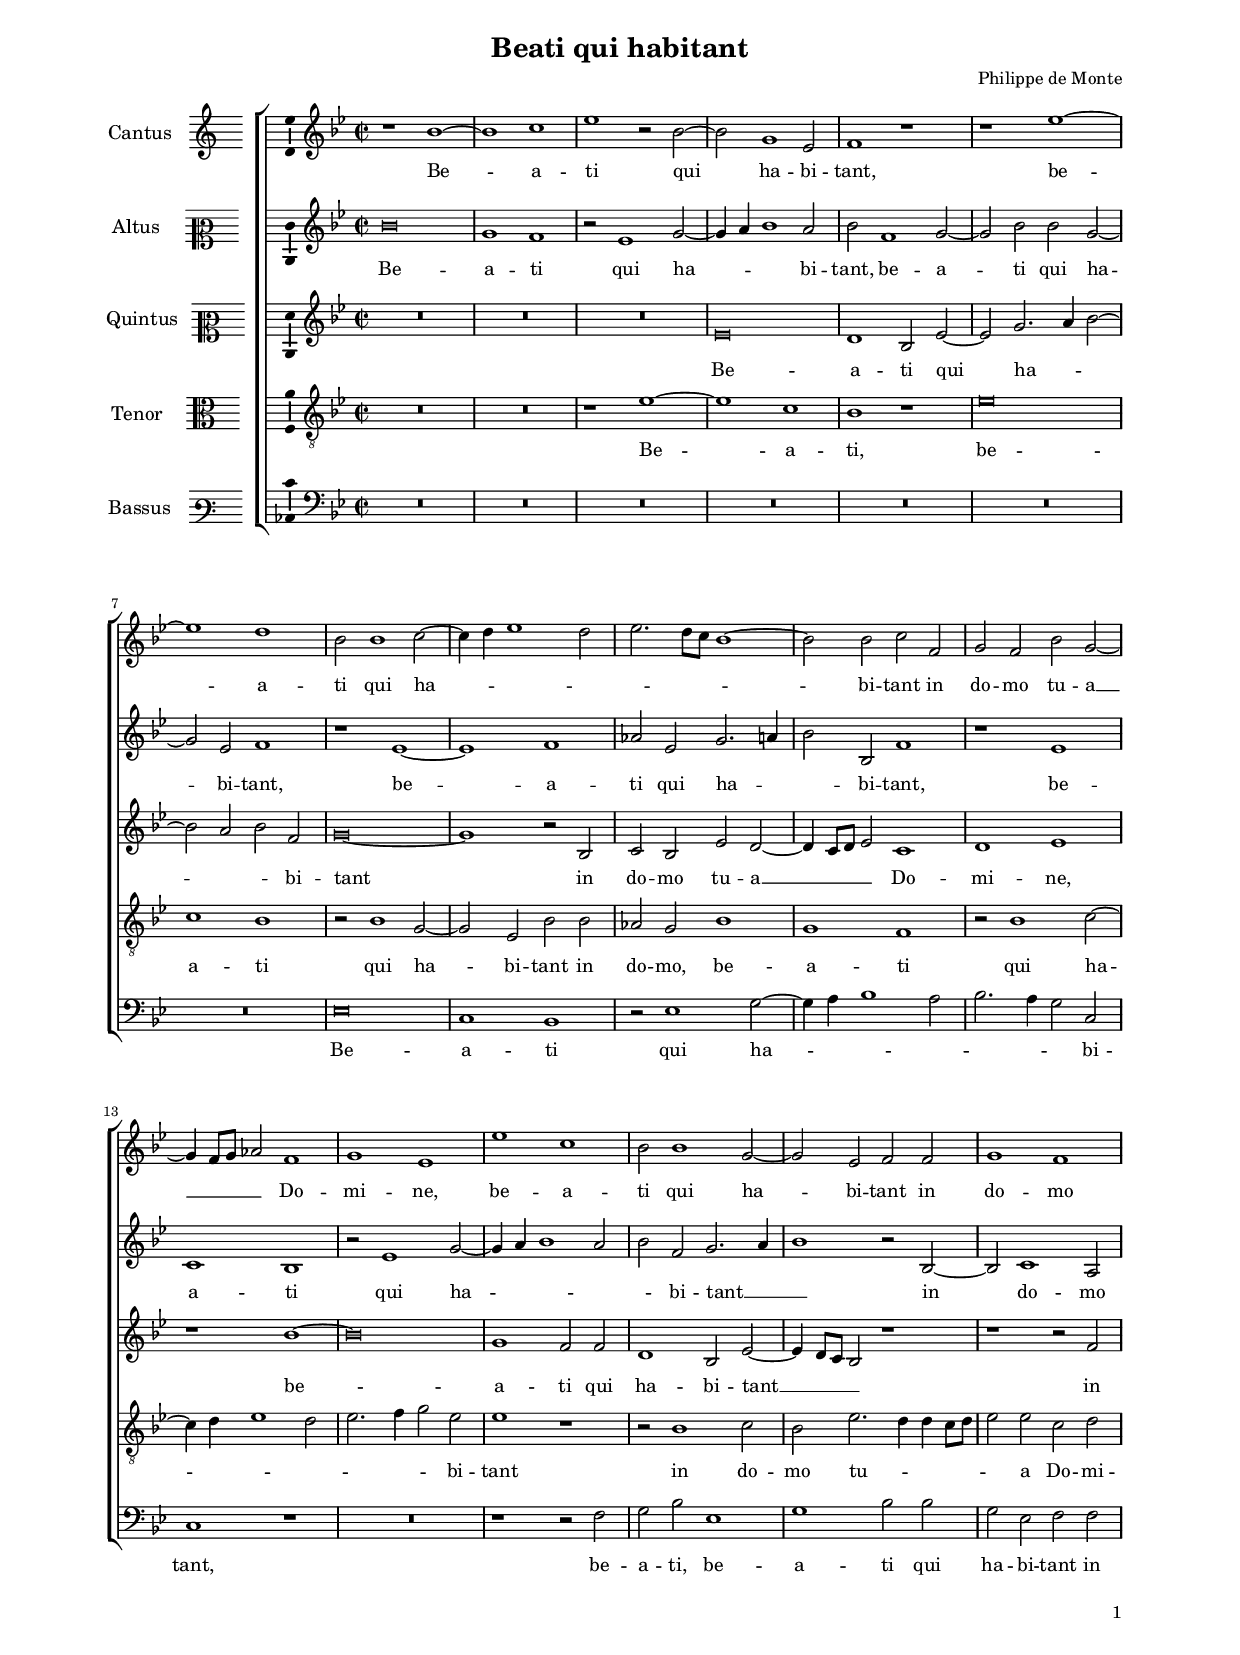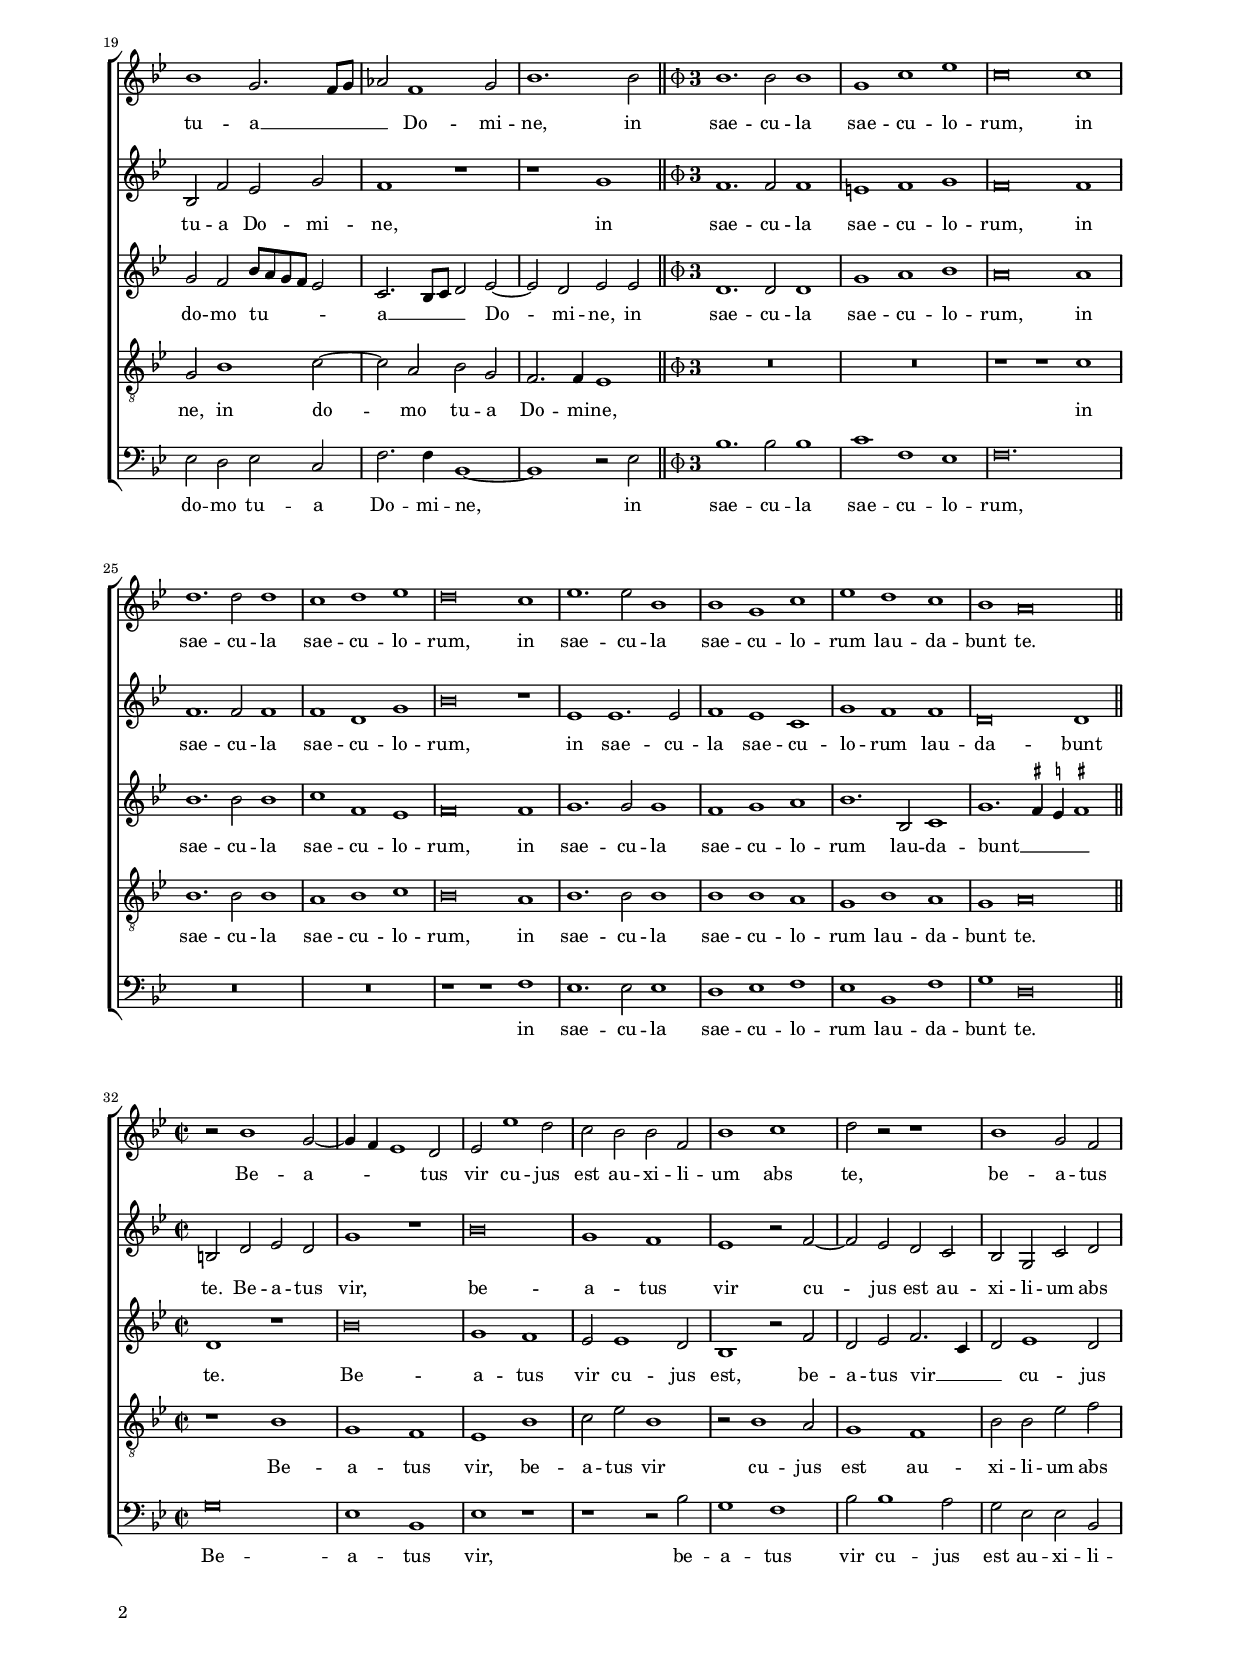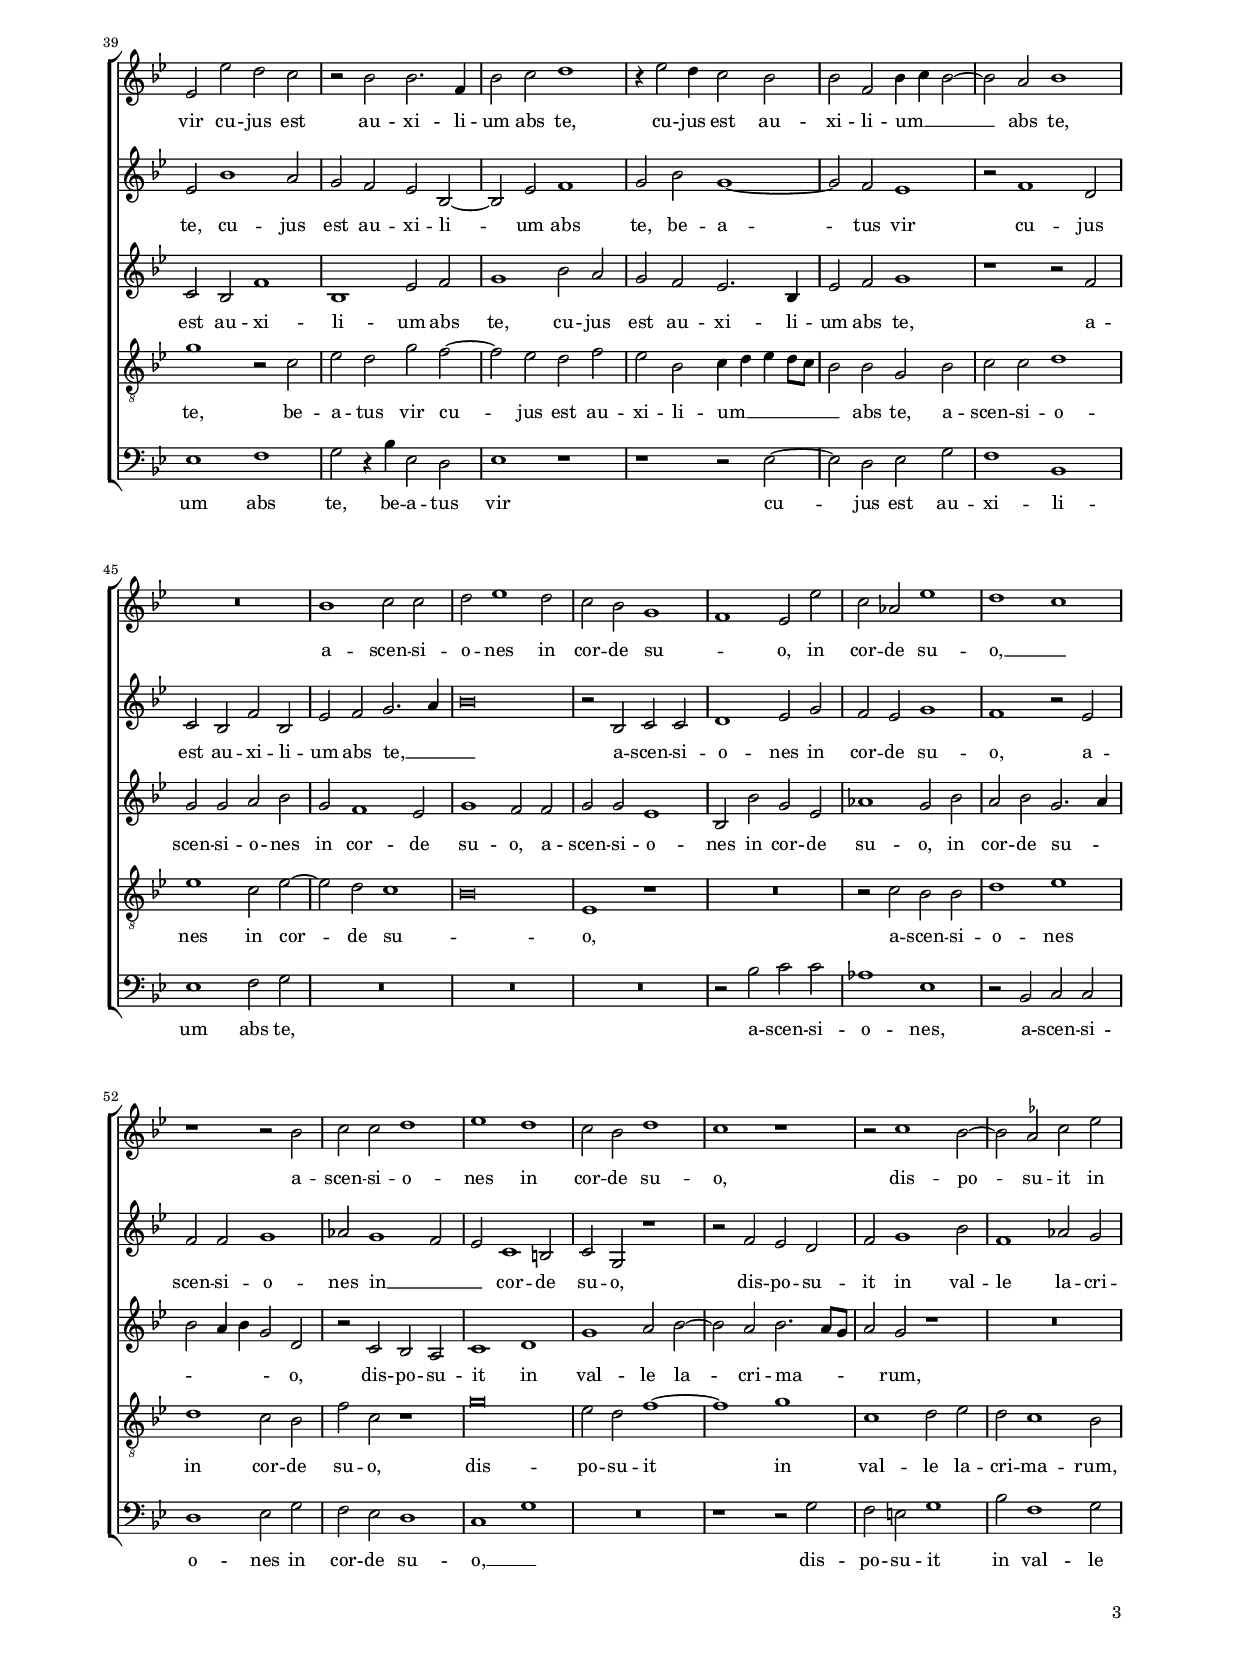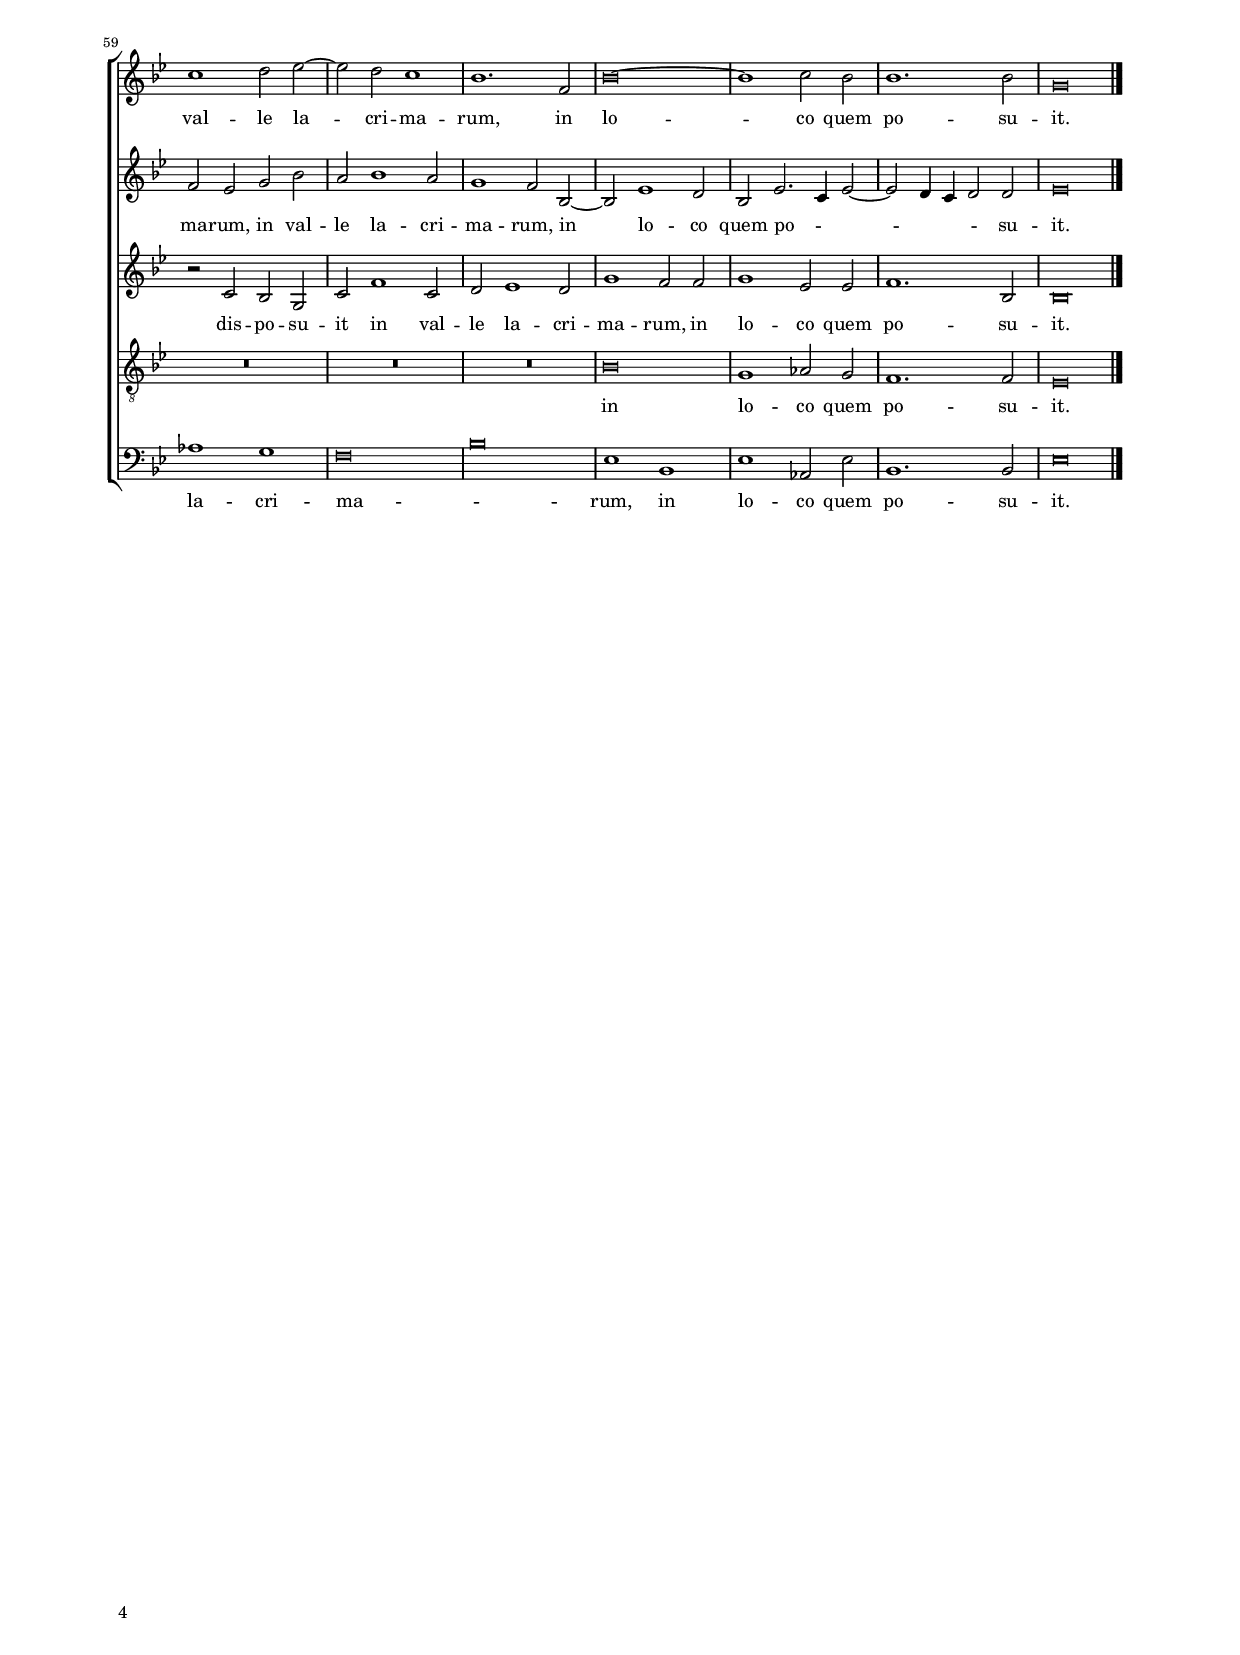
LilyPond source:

\header
{
  title="Beati qui habitant"
  composer="Philippe de Monte"
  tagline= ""
}

\version "2.22.0"
\language deutsch
#(set-global-staff-size 15)
% #(set-default-paper-size "letter")
#(ly:set-option 'point-and-click #f)


 PhiThree = {
   \once \override Staff.TimeSignature.stencil = #ly:text-interface::print
   \once \override Staff.TimeSignature.text =
   \markup \number { \musicglyph "timesig.mensural34" \vcenter "3" }
   \time 6/2
   }

\paper
	{
	top-margin = 1.7 \cm
	bottom-margin = 1.1 \cm
	left-margin = 2 \cm
	right-margin = 2 \cm
	ragged-bottom = ##f
	ragged-last-bottom = ##t
	print-page-number = ##f
	system-system-spacing = #'((basic-distance . 17) (minimum-distance . 14) (padding . 6) (strechability . 150))
        oddFooterMarkup=\markup   \fill-line { "" \fromproperty #'page:page-number-string }
        evenFooterMarkup=\markup  \fill-line { \fromproperty #'page:page-number-string "" }
        last-bottom-spacing = #'((basic-distance . 12) (minimum-distance . 7) (padding . 4))
%	systems-per-page = 3
%       page-count = 3
%	min-systems-per-page = 3
	markup-system-spacing.basic-distance = #12
%	print-all-headers = ##t
%	print-first-page-number = ##t
%	first-page-number = 1
	}

	
global = {
	\key c \major
	\time 2/2 \set Score.measureLength = #(ly:make-moment 2/1)
        \set Score.tempoHideNote = ##t
        \tempo 2 = 90
        \skip 1*2*21 \bar "||"
        \PhiThree
        \tempo 1 = 90
        \skip 1*3*10 \bar "||"
        \time 2/2 \set Score.measureLength = #(ly:make-moment 2/1) \newSpacingSection
        \tempo 2 = 90
        \skip 1*2*34 \bar "|."
	}

	ficta = { \once \set suggestAccidentals = ##t }

	forget = #(define-music-function (music) (ly:music?) #{
		\accidentalStyle forget
		$music
		\accidentalStyle default
		#})



incipitcantus = \markup { \score {
	{
	\set Staff.instrumentName = \markup { \fontsize #1 "Cantus" }
	\key c \major
	\clef violin
	s4 \bar ""
	}
	\layout  {
	raggedright = ##t
	indent = 1.6 \cm
	line-width = 2.5\cm
	\context { \Staff \remove Time_signature_engraver }
	\override Staff.Clef.Y-extent = #'(0 . 0)
	}} \hspace #1 }

      
incipitaltus = \markup { \score {
	{
	\set Staff.instrumentName = \markup { \fontsize #1 "Altus" }
	\key c \major
	\clef mezzosoprano
	s4 \bar ""
	}
	\layout  {
	raggedright = ##t
	indent = 1.6 \cm
	line-width = 2.5\cm
	\context { \Staff \remove Time_signature_engraver }
	\override Staff.Clef.Y-extent = #'(0 . 0)
	}} \hspace #1 }
      
      
incipitquintus = \markup { \score {
	{
	\set Staff.instrumentName = \markup { \fontsize #1 "Quintus" }
	\key c \major
	\clef mezzosoprano
	s4 \bar ""
	}
	\layout  {
	raggedright = ##t
	indent = 1.6 \cm
	line-width = 2.5\cm
	\context { \Staff \remove Time_signature_engraver }
	\override Staff.Clef.Y-extent = #'(0 . 0)
	}} \hspace #1 }
    

incipittenor = \markup { \score {
	{
	\set Staff.instrumentName = \markup { \fontsize #1 "Tenor" }
	\key c \major
	\clef alto
	s4 \bar ""
	}
	\layout  {
	raggedright = ##t
	indent = 1.6 \cm
	line-width = 2.5\cm
	\context { \Staff \remove Time_signature_engraver }
	\override Staff.Clef.Y-extent = #'(0 . 0)
	}} \hspace #1 }
      
      
incipitbassus = \markup { \score {
	{
	\set Staff.instrumentName = \markup { \fontsize #1 "Bassus" }
	\key c \major
	\clef varbaritone
	s4 \bar ""
	}
	\layout  {
	raggedright = ##t
	indent = 1.6 \cm
	line-width = 2.5\cm
	\context { \Staff \remove Time_signature_engraver }
	\override Staff.Clef.Y-extent = #'(0 . 0)
	}} \hspace #1 }


cantus =  \relative c''
	{
	r1 c~
	c1 d
	f1 r2 c~
	c2 a1 f2
%5
	g1 r |
	r1 f'~
	f1 e
	c2 c1 d2~
	d4 e f1 e2
%10
	f2. e8 d c1~ |
	c2 c d g,
	a2 g c a~
	a4 g8 a b2 g1
	a1 f
%15
	f'1 d |
	c2 c1 a2~
	a2 f g g
	a1 g
	c1 a2. g8 a
%20
	b2 g1 a2 |
	c1. c2
% Triple time
	c1. c2 c1
	a1 d f
	d\breve d1
%25
	e1. e2 e1 |
	d1 e f
	e\breve d1
	f1. f2 c1
	c1 a d
%30
	f1 e d |
	c1 h\breve
% End of triple time
	r2 c1 a2~
	a4 g f1 e2
	f2 f'1 e2
%35
	d2 c c g |
	c1 d
	e2 r r1
	c1 a2 g
	f2 f' e d
%40
	r2 c c2. g4 |
	c2 d e1
	r4 f2 e4 d2 c
	c2 g c4 d c2~
	c2 h c1
%45
	R\breve |
	c1 d2 d
	e2 f1 e2
	d2 c a1
	g1 f2 f'
%50
	d2 b f'1 |
	e1 d
	r1 r2 c
	d2 d e1
	f1 e
%55
	d2 c e1 |
	d1 r
	r2 d1 c2~
	c2 \ficta b d f
	d1 e2 f~
%60
	f2 e d1 |
	c1. g2
	c\breve~
	c1 d2 c
	c1. c2
%65
	a\breve |	  
	}


altus =  \relative c'
        {
	c'\breve
	a1 g
	r2 f1 a2~
	a4 h c1 h2
%5
	c2 g1 a2~ |
	a2 c c a~
	a2 f g1
	r1 f~
	f1 g
%10
	b2 f a2. h4 |
	c2 c, g'1
	r1 f
	d1 c
	r2 f1 a2~
%15
	a4 h c1 h2 |
	c2 g a2. h4
	c1 r2 c,~
	c2 d1 h2
	c2 g' f a
%20
	g1 r |
	r1 a
% Triple time
	g1. g2 g1
	fis1 g a
	g\breve g1
%25
	g1. g2 g1 |
	g1 e a
	c\breve r1
	f,1 f1. f2
	g1 f d
%30
	a'1 g g |
	e\breve e1
% End of triple time
	cis2 e f e
	a1 r
	c\breve
%35
	a1 g |
	f1 r2 g~
	g2 f e d
	c2 a d e
	f2 c'1 h2
%40
	a2 g f c~ |
	c2 f g1
	a2 c a1~
	a2 g f1
	r2 g1 e2
%45
	d2 c g' c, |
	f2 g a2. h4
	c\breve
	r2 c, d d
	e1 f2 a
%50
	g2 f a1 |
	g1 r2 f
	g2 g a1
	b2 a1 g2
	f2 d1 cis2
%55
	d2 a r1 |
	r2 g' f e
	g2 a1 c2
	g1 b2 a
	g2 f a c
%60
	h2 c1 h2 |
	a1 g2 c,~
	c2 f1 e2
	c2 f2. d4 f2~
	f2 e4 d e2 e
%65
	f\breve |
	}


quintus =  \relative c'
	{
	R\breve
	R\breve
	R\breve
	f\breve
%5
	e1 c2 f~ |
	f2 a2. h4 c2~
	c2 h c g
	a\breve~
	a1 r2 c,
%10
	d2 c f e~ |
	e4 d8 e f2 d1
	e1 f
	r1 c'~
	c\breve
%15
	a1 g2 g |
	e1 c2 f~
	f4 e8 d c2 r1
	r1 r2 g'
	a2 g c8 h a g f2
%20
	d2. c8 d e2 f~ |
	f2 e f f
% Triple time - Tempus perfectum diminutum 3/2
	e1. e2 e1
	a1 h c
	h\breve h1
%25
        c1. c2 c1 |	
	d1 g, f
	g\breve g1
	a1. a2 a1
	g1 a h
%30
	c1. c,2 d1 |
	a'1. \ficta gis4 \ficta fis \ficta gis!1
% End of triple time
	e1 r
	c'\breve
	a1 g
%35
	f2 f1 e2 |
	c1 r2 g'
	e2 f g2. d4
	e2 f1 e2
	d2 c g'1
%40
	c,1 f2 g |
	a1 c2 h
	a2 g f2. c4
	f2 g a1
	r1 r2 g
%45
	a2 a h c |
	a2 g1 f2
	a1 g2 g
	a2 a f1
	c2 c' a f
%50
	b1 a2 c |
	h2 c a2. h4
	c2 h4 c a2 e
	r2 d c h
	d1 e
%55
	a1 h2 c~ |
	c2 h c2. h8 a
	h2 a r1
	R\breve
	r2 d, c a
%60
	d2 g1 d2 |
	e2 f1 e2
	a1 g2 g
	a1 f2 f
	g1. c,2
%65
	c\breve |
	}


tenor  =  \relative c'
	{
	R\breve
	R\breve
	r1 f~
	f1 d
%5
	c1 r |
	f\breve
	d1 c
	r2 c1 a2~
	a2 f c' c
%10
	b2 a c1 |
	a1 g
	r2 c1 d2~
	d4 e f1 e2
	f2. g4 a2 f
%15
	f1 r |
	r2 c1 d2
	c2 f2. e4 e d8 e
	f2 f d e
	a,2 c1 d2~
%20
	d2 h c a |
	g2. g4 f1
% Triple time
	R\breve.
	R\breve.
	r1 r d'
%25
	c1. c2 c1 |
	h1 c d
	c\breve h1
	c1. c2 c1
	c1 c h
%30
	a1 c h |
	a1 h\breve
% End of triple time
	r1 c
	a1 g
	f1 c'
%35
	d2 f c1 |
	r2 c1 h2
	a1 g
	c2 c f g
	a1 r2 d,
%40
	f2 e a g~ |
	g2 f e g
	f2 c d4 e f e8 d
	c2 c a c
	d2 d e1
%45
	f1 d2 f~ |
	f2 e d1
	c\breve
	f,1 r
	R\breve
%50
	r2 d' c c |
	e1 f
	e1 d2 c
	g'2 d r1
	a'\breve
%55
	f2 e g1~ |
	g1 a
	d,1 e2 f
	e2 d1 c2
	R\breve
%60
	R\breve |
	R\breve
	c\breve
	a1 b2 a
	g1. g2
%65
	f\breve |
	}


bassus  =  \relative c
	{
	R\breve
	R\breve
	R\breve
	R\breve
%5
	R\breve |
	R\breve
	R\breve
	f\breve
	d1 c
%10
	r2 f1 a2~ |
	a4 h c1 h2
	c2. h4 a2 d,
	d1 r
	R\breve
%15
	r1 r2 g |
	a2 c f,1
	a1 c2 c
	a2 f g g
	f2 e f d
%20
	g2. g4 c,1~ |
	c1 r2 f
% Triple time
	c'1. c2 c1
	d1 g, f
	g\breve.
%25
	R\breve. |
	R\breve.
	r1 r g
	f1. f2 f1
	e1 f g
%30
	f1 c g' |
	a1 e\breve
% End of triple time
	a\breve
	f1 c
	f1 r
%35
	r1 r2 c' |
	a1 g
	c2 c1 h2
	a2 f f c
	f1 g
%40
	a2 r4 c f,2 e |
	f1 r
	r1 r2 f~
	f2 e f a
	g1 c,
%45
	f1 g2 a |
	R\breve
	R\breve
	R\breve
	r2 c d d
%50
	b1 f |
	r2 c d d
	e1 f2 a
	g2 f e1
	d1 a'
%55
	R\breve |
	r1 r2 a
	g2 fis a1
	c2 g1 a2
	b1 a
%60
	g\breve |
	c\breve
	f,1 c
	f1 b,2 f'
	c1. c2
%65
	f\breve |
	}


lyricscantus = \lyricmode {
	Be -- a -- ti qui ha -- bi -- tant,
        be -- a -- ti qui ha -- _ _ _ _ _ _ _ bi -- tant in do -- mo tu -- a __ _ _ _ Do -- mi -- ne,
        be -- a -- ti qui ha -- bi -- tant in do -- mo tu -- a __ _ _ _ Do -- mi -- ne,
        in sae -- cu -- la sae -- cu -- lo -- rum,
        in sae -- cu -- la sae -- cu -- lo -- rum,
        in sae -- cu -- la sae -- cu -- lo -- rum
        lau -- da -- bunt te.
        Be -- a -- _ _ tus vir
        cu -- jus est au -- xi -- li -- um abs te,
        be -- a -- tus vir
        cu -- jus est au -- xi -- li -- um abs te,
        cu -- jus est au -- xi -- li -- um __ _ _ abs te,
        a -- scen -- si -- o -- nes in cor -- de su -- _ o,
        in cor -- de su -- o, __ _
        a -- scen -- si -- o -- nes in cor -- de su -- o,
        dis -- po -- su -- it in val -- le la -- cri -- ma -- rum,
        in lo -- co quem po -- su -- it.
	}


lyricsaltus = \lyricmode {
	Be -- a -- ti qui ha -- _ _ bi -- tant,
        be -- a -- ti qui ha -- bi -- tant,
        be -- a -- ti qui ha -- _ _ bi -- tant,
        be -- a -- ti qui ha -- _ _ _ _ bi -- tant __ _ _ in do -- mo tu -- a Do -- mi -- ne,
        in sae -- cu -- la sae -- cu -- lo -- rum,
        in sae -- cu -- la sae -- cu -- lo -- rum,
        in sae -- cu -- la sae -- cu -- lo -- rum
        lau -- da -- bunt te.
        Be -- a -- tus vir,
        be -- a -- tus vir
        cu -- jus est au -- xi -- li -- um abs te,
        cu -- jus est au -- xi -- li -- um abs te,
        be -- a -- tus vir
        cu -- jus est au -- xi -- li -- um abs te, __ _ _
        a -- scen -- si -- o -- nes in cor -- de su -- o,
        a -- scen -- si -- o -- nes in __ _ _ cor -- de su -- o,
        dis -- po -- su -- it in val -- le la -- cri -- ma -- rum,
        in val -- le la -- cri -- ma -- rum,
        in lo -- co quem po -- _ _ _ _ _ su -- it.
	}


lyricsquintus = \lyricmode {
	Be -- a -- ti qui ha -- _ _ _ _ bi -- tant in do -- mo tu -- a __ _ _ _ Do -- mi -- ne,
        be -- a -- ti qui ha -- bi -- tant __ _ _ _ in do -- mo tu -- _ _ _ _ a __ _ _ _ Do -- mi -- ne,
        in sae -- cu -- la sae -- cu -- lo -- rum,
        in sae -- cu -- la sae -- cu -- lo -- rum,
        in sae -- cu -- la sae -- cu -- lo -- rum
        lau -- da -- bunt __ _ _ _ te.
        Be -- a -- tus vir
        cu -- jus est,
        be -- a -- tus vir __ _ _
        cu -- jus est au -- xi -- li -- um abs te,
        cu -- jus est au -- xi -- li -- um abs te,
        a -- scen -- si -- o -- nes in cor -- de su -- o,
        a -- scen -- si -- o -- nes in cor -- de su -- o,
        in cor -- de su -- _ _ _ _ _ o,
        dis -- po -- su -- it in val -- le la -- cri -- ma -- _ _ _ rum,
        dis -- po -- su -- it in val -- le la -- cri -- ma -- rum,
        in lo -- co quem po -- su -- it.
	}


lyricstenor = \lyricmode {
	Be -- a -- ti,
        be -- a -- ti qui ha -- bi -- tant in do -- mo,
        be -- a -- ti qui ha -- _ _ _ _ _ _ bi -- tant in do -- mo tu -- _ _ _ _ _ a Do -- mi -- ne,
        in do -- mo tu -- a Do -- mi -- ne,
        in sae -- cu -- la sae -- cu -- lo -- rum,
        in sae -- cu -- la sae -- cu -- lo -- rum
        lau -- da -- bunt te.
        Be -- a -- tus vir,
        be -- a -- tus vir
        cu -- jus est au -- xi -- li -- um abs te,
        be -- a -- tus vir
        cu -- jus est au -- xi -- li -- um __ _ _ _ _ _ abs te,
        a -- scen -- si -- o -- nes in cor -- de su -- _ o,
        a -- scen -- si -- o -- nes in cor -- de su -- o,
        dis -- po -- su -- it in val -- le la -- cri -- ma -- rum,
        in lo -- co quem po -- su -- it.
	}


lyricsbassus = \lyricmode {
	Be -- a -- ti qui ha -- _ _ _ _ _ _ bi -- tant,
        be -- a -- ti,
        be -- a -- ti qui ha -- bi -- tant in do -- mo tu -- a Do -- mi -- ne,
        in sae -- cu -- la sae -- cu -- lo -- rum,
        in sae -- cu -- la sae -- cu -- lo -- rum
        lau -- da -- bunt te.
        Be -- a -- tus vir,
        be -- a -- tus vir
        cu -- jus est au -- xi -- li -- um abs te,
        be -- a -- tus vir
        cu -- jus est au -- xi -- li -- um abs te,
        a -- scen -- si -- o -- nes,
        a -- scen -- si -- o -- nes in cor -- de su -- o, __ _
        dis -- po -- su -- it in val -- le la -- cri -- ma -- _ rum,
        in lo -- co quem po -- su -- it.
	}


\score
{  
    \transpose c b, {
	\new ChoirStaff \with { \override StaffGrouper.staff-staff-spacing.basic-distance = #12 }
	<<

	\new Staff << \global
	\new Voice="v1" {
		\set Staff.instrumentName=\incipitcantus
%		\set Staff.instrumentName= "S"
		\set Staff.midiInstrument = "reed organ"
		\clef violin
		\cantus }
	\new Lyrics \lyricsto "v1" {\lyricscantus }
	>>


	\new Staff << \global
	\new Voice="v2" {
		\set Staff.instrumentName=\incipitaltus
%		\set Staff.instrumentName= "A"
		\set Staff.midiInstrument = "reed organ"
                \clef violin % "G_8"
		\altus}
	\new Lyrics \lyricsto "v2" {\lyricsaltus }
	>>


	\new Staff << \global
	\new Voice="v5" {
		\set Staff.instrumentName=\incipitquintus
%		\set Staff.instrumentName= "Q"
		\set Staff.midiInstrument = "reed organ"
                \clef violin % "G_8"
		\quintus}
	\new Lyrics \lyricsto "v5" {\lyricsquintus }
	>>


	\new Staff << \global
	\new Voice="v3" {
		\set Staff.instrumentName=\incipittenor
%		\set Staff.instrumentName= "T"
		\set Staff.midiInstrument = "reed organ"
		\clef "G_8"
		\tenor }
	\new Lyrics \lyricsto "v3" {\lyricstenor }
	>>


	\new Staff << \global
	\new Voice="v4" {
		\set Staff.instrumentName=\incipitbassus
%		\set Staff.instrumentName= "B"
		\set Staff.midiInstrument = "reed organ"
		\clef bass 
		\bassus }
	\new Lyrics \lyricsto "v4" {\lyricsbassus}
	>>

	>>
	} % transpose

	\layout
	{
	indent = 2.5\cm
	\context { \Lyrics \override VerticalAxisGroup.nonstaff-relatedstaff-spacing.padding = #1.4 }
%	\context { \Lyrics \override LyricText.font-size = #1 }
	\context { \Staff \override TimeSignature.break-visibility = #end-of-line-invisible }
	\context { \Staff \consists "Ambitus_engraver" }
	\context { \Score \override BarNumber.padding = #2 }
	\context { \Voice \override NoteHead.style = #'baroque }
	}

\midi
	{
    	
	}

}


% EOF
